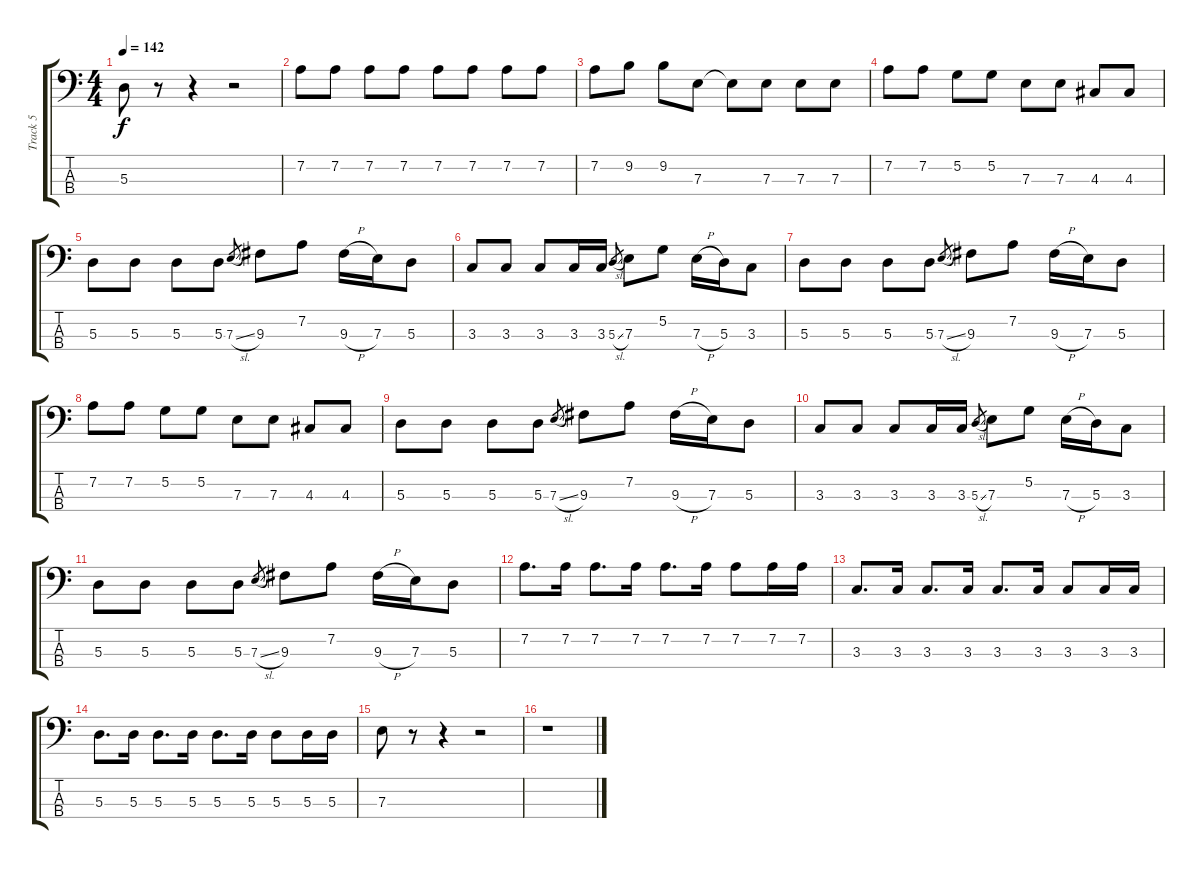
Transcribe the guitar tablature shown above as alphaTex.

\track ("Track 5" "Track 5") {instrument electricbassfinger}
\staff {score tabs}
\tuning (G2 D2 A1 E1) {hide}
\ts (4 4)
\tempo 142
\clef f4
\ks c
5.3.8{dy f} r.8 r.4 r.2 |
7.2.8 7.2.8 7.2.8 7.2.8 7.2.8 7.2.8 7.2.8 7.2.8 |
7.2.8 9.2.8 9.2.8 7.3.8 7.3{t}.8 7.3.8 7.3.8 7.3.8 |
7.2.8 7.2.8 5.2.8 5.2.8 7.3.8 7.3.8 4.3.8 4.3.8 |
5.3.8 5.3.8 5.3.8 5.3.8 7.3{sl}.8{gr} 9.3.8 7.2.8 9.3{h}.16 7.3.16 5.3.8 |
3.3.8 3.3.8 3.3.8 3.3.16 3.3.16 5.3{sl}.8{gr} 7.3.8 5.2.8 7.3{h}.16 5.3.16 3.3.8 |
5.3.8 5.3.8 5.3.8 5.3.8 7.3{sl}.8{gr} 9.3.8 7.2.8 9.3{h}.16 7.3.16 5.3.8 |
7.2.8 7.2.8 5.2.8 5.2.8 7.3.8 7.3.8 4.3.8 4.3.8 |
5.3.8 5.3.8 5.3.8 5.3.8 7.3{sl}.8{gr} 9.3.8 7.2.8 9.3{h}.16 7.3.16 5.3.8 |
3.3.8 3.3.8 3.3.8 3.3.16 3.3.16 5.3{sl}.8{gr} 7.3.8 5.2.8 7.3{h}.16 5.3.16 3.3.8 |
5.3.8 5.3.8 5.3.8 5.3.8 7.3{sl}.8{gr} 9.3.8 7.2.8 9.3{h}.16 7.3.16 5.3.8 |
7.2.8{d} 7.2.16 7.2.8{d} 7.2.16 7.2.8{d} 7.2.16 7.2.8 7.2.16 7.2.16 |
3.3.8{d} 3.3.16 3.3.8{d} 3.3.16 3.3.8{d} 3.3.16 3.3.8 3.3.16 3.3.16 |
5.3.8{d} 5.3.16 5.3.8{d} 5.3.16 5.3.8{d} 5.3.16 5.3.8 5.3.16 5.3.16 |
7.3.8 r.8 r.4 r.2 |
r.1
